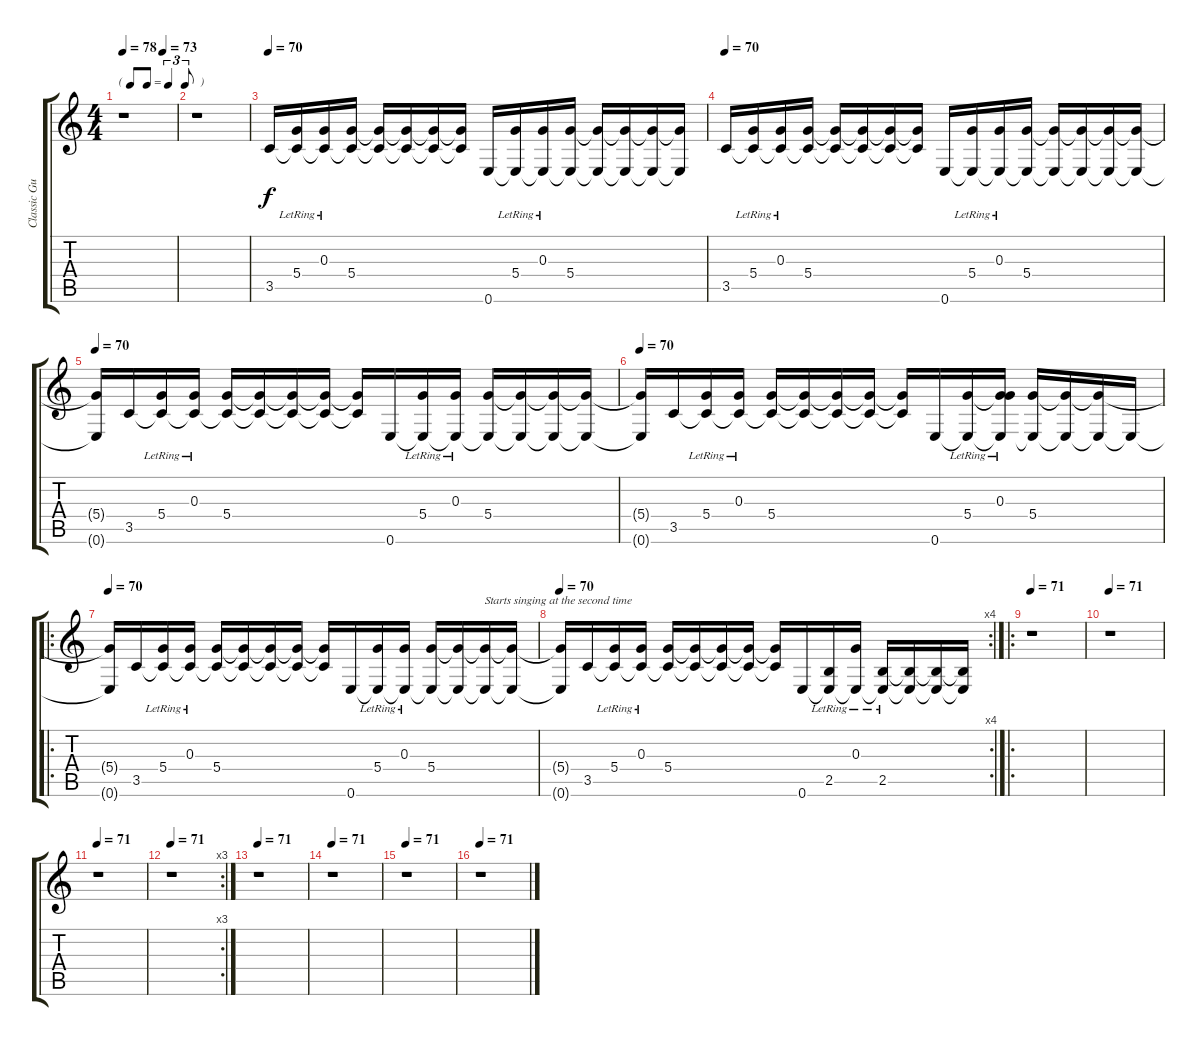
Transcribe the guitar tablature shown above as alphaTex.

\track ("Classic Guitar" "Classic Gu") {instrument acousticguitarnylon}
\staff {score tabs}
\tuning (E4 B3 G3 D3 A2 E2) {hide}
\ts (4 4)
\tf triplet8th
\tempo 78
\tempo (73 0.75)
\clef g2
\ks c
r.1{dy mf} |
r.1 |
\tempo 70
3.5.16{dy f} (5.4{lr} 3.5{t}).16 (0.3{lr} 3.5{t}).16 (5.4 3.5{t}).16 (5.4{t} 3.5{t}).16 (5.4{t} 3.5{t}).16 (5.4{t} 3.5{t}).16 (5.4{t} 3.5{t}).16 0.6.16 (5.4{lr} 0.6{t}).16 (0.3{lr} 0.6{t}).16 (5.4 0.6{t}).16 (5.4{t} 0.6{t}).16 (5.4{t} 0.6{t}).16 (5.4{t} 0.6{t}).16 (5.4{t} 0.6{t}).16 |
\tempo 70
3.5.16 (5.4{lr} 3.5{t}).16 (0.3{lr} 3.5{t}).16 (5.4 3.5{t}).16 (5.4{t} 3.5{t}).16 (5.4{t} 3.5{t}).16 (5.4{t} 3.5{t}).16 (5.4{t} 3.5{t}).16 0.6.16 (5.4{lr} 0.6{t}).16 (0.3{lr} 0.6{t}).16 (5.4 0.6{t}).16 (5.4{t} 0.6{t}).16 (5.4{t} 0.6{t}).16 (5.4{t} 0.6{t}).16 (5.4{t} 0.6{t}).16 |
\tempo 70
(5.4{t} 0.6{t}).16 3.5.16 (5.4{lr} 3.5{t}).16 (0.3{lr} 3.5{t}).16 (5.4 3.5{t}).16 (5.4{t} 3.5{t}).16 (5.4{t} 3.5{t}).16 (5.4{t} 3.5{t}).16 (5.4{t} 3.5{t}).16 0.6.16 (5.4{lr} 0.6{t}).16 (0.3{lr} 0.6{t}).16 (5.4 0.6{t}).16 (5.4{t} 0.6{t}).16 (5.4{t} 0.6{t}).16 (5.4{t} 0.6{t}).16 |
\tempo 70
(5.4{t} 0.6{t}).16 3.5.16 (5.4{lr} 3.5{t}).16 (0.3{lr} 3.5{t}).16 (5.4 3.5{t}).16 (5.4{t} 3.5{t}).16 (5.4{t} 3.5{t}).16 (5.4{t} 3.5{t}).16 (5.4{t} 3.5{t}).16 0.6.16 (5.4{lr} 0.6{t}).16 (0.3{lr} 5.4{t} 0.6{t}).16 (5.4 0.6{t}).16 (5.4{t} 0.6{t}).16 (5.4{t} 0.6{t}).16 0.6{t}.16 |
\ro
\tempo 70
(5.4{t} 0.6{t}).16 3.5.16 (5.4{lr} 3.5{t}).16 (0.3{lr} 3.5{t}).16 (5.4 3.5{t}).16 (5.4{t} 3.5{t}).16 (5.4{t} 3.5{t}).16 (5.4{t} 3.5{t}).16 (5.4{t} 3.5{t}).16 0.6.16 (5.4{lr} 0.6{t}).16 (0.3{lr} 0.6{t}).16 (5.4 0.6{t}).16 (5.4{t} 0.6{t}).16 (5.4{t} 0.6{t}).16{txt "Starts singing at the second time"} (5.4{t} 0.6{t}).16 |
\rc 4
\tempo 70
(5.4{t} 0.6{t}).16 3.5.16 (5.4{lr} 3.5{t}).16 (0.3{lr} 3.5{t}).16 (5.4 3.5{t}).16 (5.4{t} 3.5{t}).16 (5.4{t} 3.5{t}).16 (5.4{t} 3.5{t}).16 (5.4{t} 3.5{t}).16 0.6.16 (2.5{lr} 0.6{t}).16 (0.3{lr} 0.6{t}).16 (2.5{lr} 0.6{t}).16 (2.5{t} 0.6{t}).16 (2.5{t} 0.6{t}).16 (2.5{t} 0.6{t}).16 |
\ro
\tempo 71
r.1 |
\tempo 71
r.1 |
\tempo 71
r.1 |
\rc 3
\tempo 71
r.1 |
\tempo 71
r.1 |
\tempo 71
r.1 |
\tempo 71
r.1 |
\tempo 71
r.1
